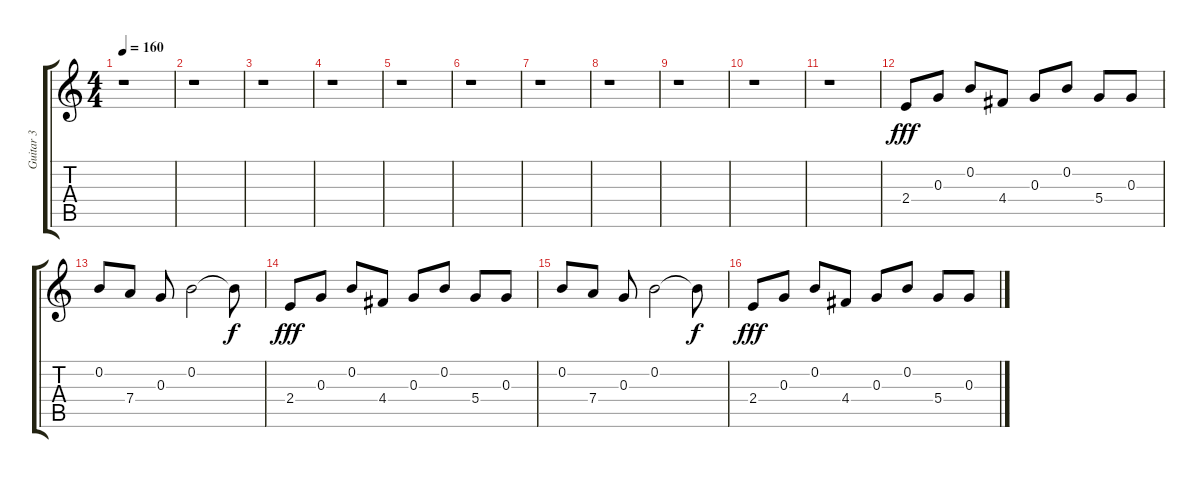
\track ("Guitar 3" "Guitar 3") {instrument electricguitarclean}
\staff {score tabs}
\tuning (E4 B3 G3 D3 A2 E2) {hide}
\ts (4 4)
\tempo 160
\clef g2
\ks c
r.1{dy f} |
r.1 |
r.1 |
r.1 |
r.1 |
r.1 |
r.1 |
r.1 |
r.1 |
r.1 |
r.1 |
2.4.8{dy fff} 0.3.8 0.2.8 4.4.8 0.3.8 0.2.8 5.4.8 0.3.8 |
0.2.8 7.4.8 0.3.8 0.2.2 0.2{t}.8{dy f} |
2.4.8{dy fff} 0.3.8 0.2.8 4.4.8 0.3.8 0.2.8 5.4.8 0.3.8 |
0.2.8 7.4.8 0.3.8 0.2.2 0.2{t}.8{dy f} |
2.4.8{dy fff} 0.3.8 0.2.8 4.4.8 0.3.8 0.2.8 5.4.8 0.3.8
